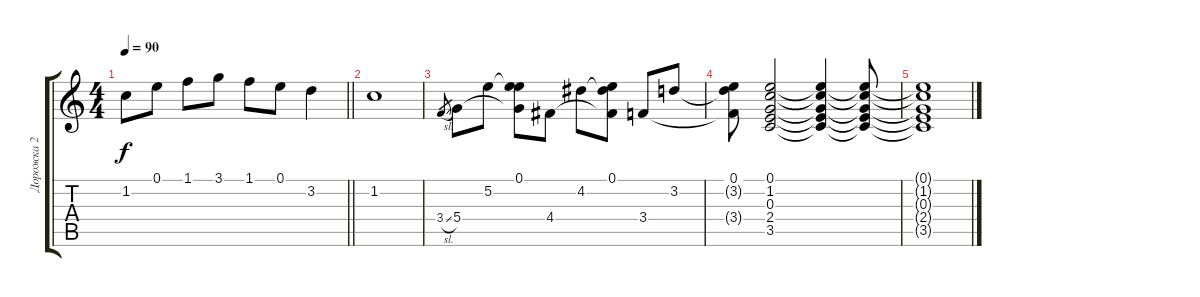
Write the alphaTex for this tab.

\track ("Дорожка 2" "Дорожка 2") {instrument acousticguitarsteel}
\staff {score tabs}
\tuning (E4 B3 G3 D3 A2 E2) {hide}
\ts (4 4)
\tempo 90
\clef g2
\barLineRight lightlight
\ks c
1.2.8{dy f} 0.1.8 1.1.8 3.1.8 1.1.8 0.1.8 3.2.4 |
1.2.1 |
3.4{sl}.8{gr} 5.4.8 5.2.8 (0.1 5.2{t} 5.4{t}).8 4.4.8 4.2.8 (0.1 4.2{t} 4.4{t}).8 3.4.8 3.2.8 |
(0.1 3.2{t} 3.4{t}).8 (0.1 1.2 0.3 2.4 3.5).2 (0.1{t} 1.2{t} 0.3{t} 2.4{t} 3.5{t}).4 (0.1{t} 1.2{t} 0.3{t} 2.4{t} 3.5{t}).8 |
(0.1{t} 1.2{t} 0.3{t} 2.4{t} 3.5{t}).1
